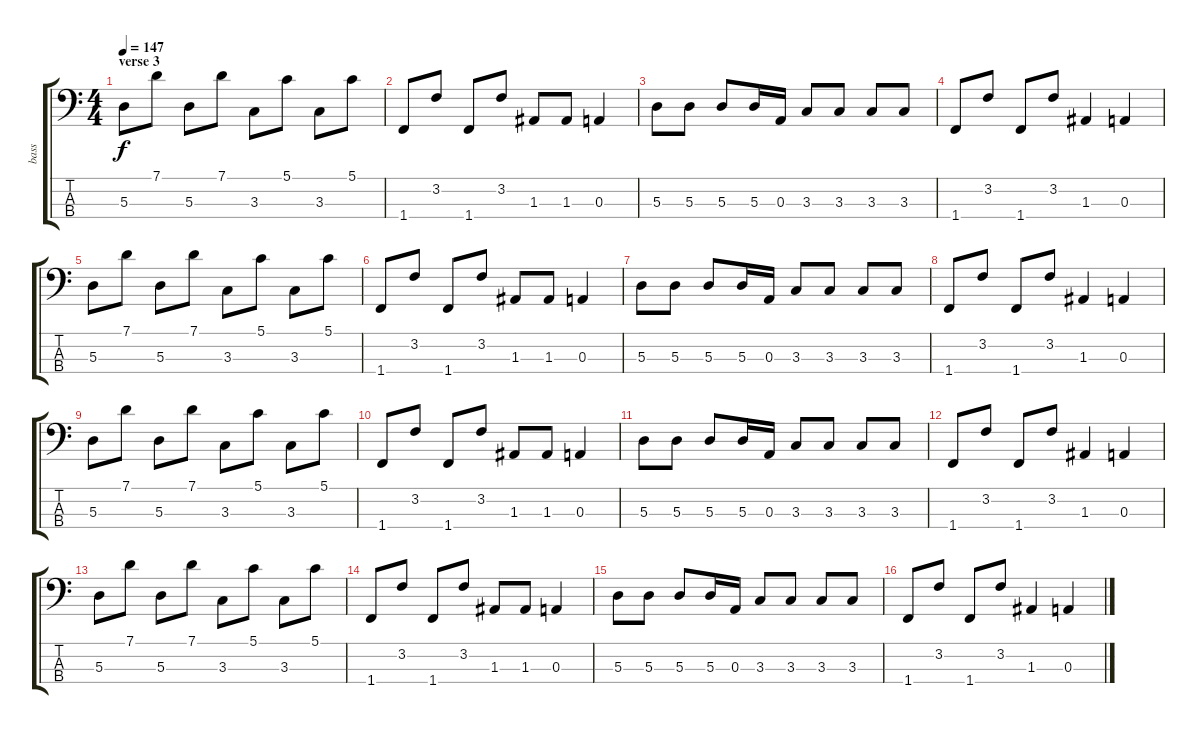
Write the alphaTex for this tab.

\track ("bass" "bass") {instrument electricbasspick}
\staff {score tabs}
\tuning (G2 D2 A1 E1) {hide}
\ts (4 4)
\section ("" "verse 3")
\tempo 147
\clef f4
\ks c
5.3.8{dy f} 7.1.8 5.3.8 7.1.8 3.3.8 5.1.8 3.3.8 5.1.8 |
1.4.8 3.2.8 1.4.8 3.2.8 1.3.8 1.3.8 0.3.4 |
5.3.8 5.3.8 5.3.8 5.3.16 0.3.16 3.3.8 3.3.8 3.3.8 3.3.8 |
1.4.8 3.2.8 1.4.8 3.2.8 1.3.4 0.3.4 |
5.3.8 7.1.8 5.3.8 7.1.8 3.3.8 5.1.8 3.3.8 5.1.8 |
1.4.8 3.2.8 1.4.8 3.2.8 1.3.8 1.3.8 0.3.4 |
5.3.8 5.3.8 5.3.8 5.3.16 0.3.16 3.3.8 3.3.8 3.3.8 3.3.8 |
1.4.8 3.2.8 1.4.8 3.2.8 1.3.4 0.3.4 |
5.3.8 7.1.8 5.3.8 7.1.8 3.3.8 5.1.8 3.3.8 5.1.8 |
1.4.8 3.2.8 1.4.8 3.2.8 1.3.8 1.3.8 0.3.4 |
5.3.8 5.3.8 5.3.8 5.3.16 0.3.16 3.3.8 3.3.8 3.3.8 3.3.8 |
1.4.8 3.2.8 1.4.8 3.2.8 1.3.4 0.3.4 |
5.3.8 7.1.8 5.3.8 7.1.8 3.3.8 5.1.8 3.3.8 5.1.8 |
1.4.8 3.2.8 1.4.8 3.2.8 1.3.8 1.3.8 0.3.4 |
5.3.8 5.3.8 5.3.8 5.3.16 0.3.16 3.3.8 3.3.8 3.3.8 3.3.8 |
1.4.8 3.2.8 1.4.8 3.2.8 1.3.4 0.3.4
